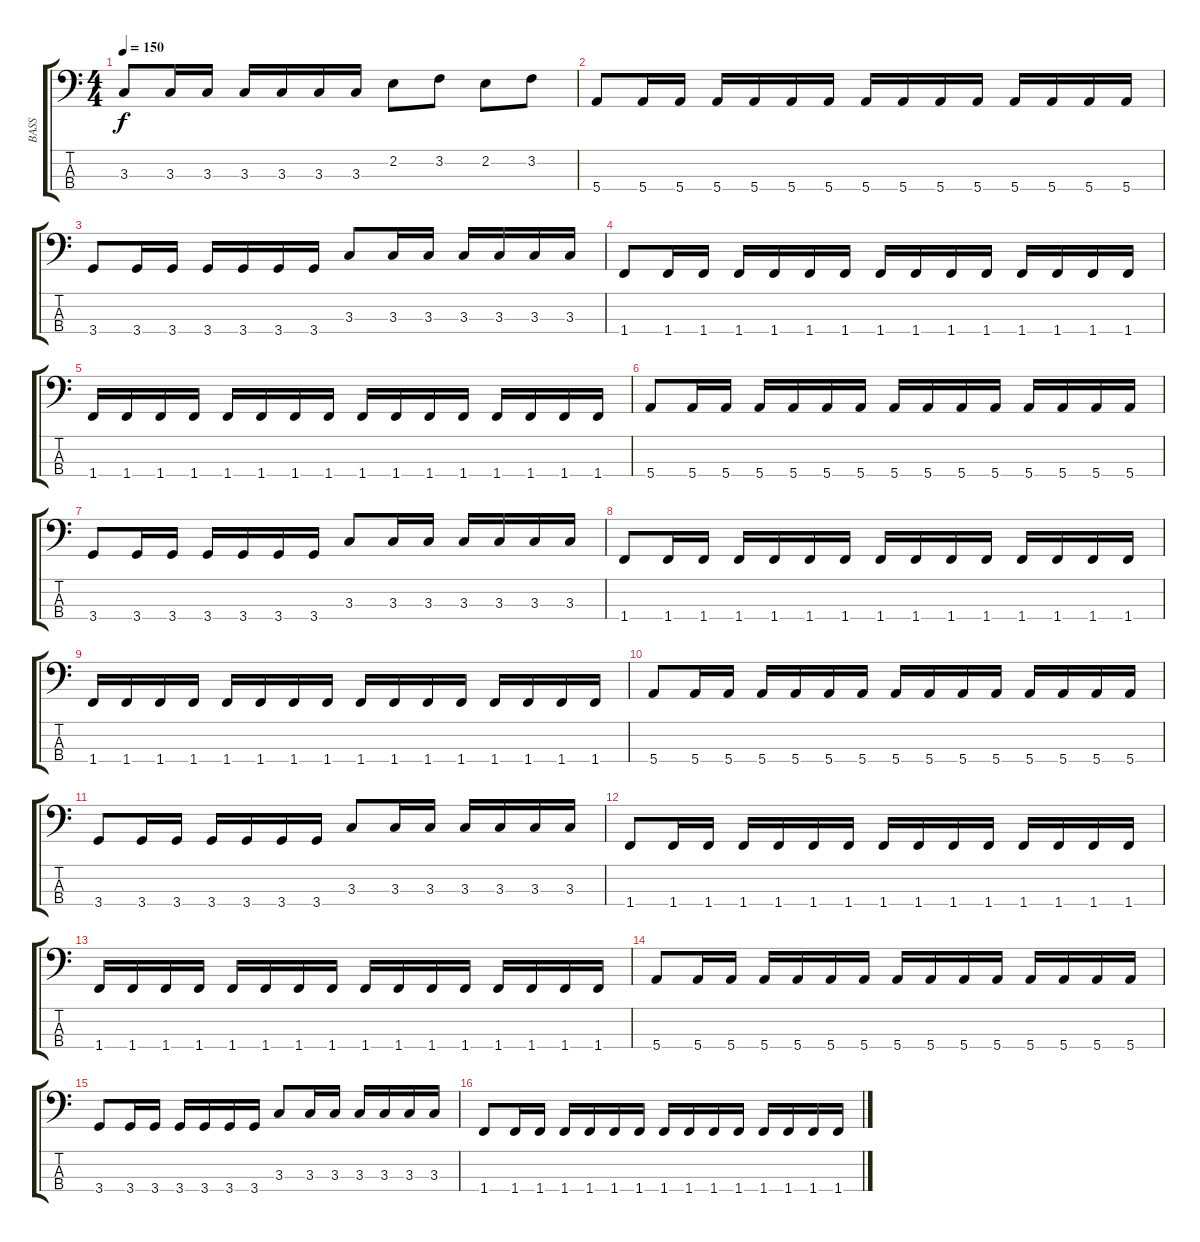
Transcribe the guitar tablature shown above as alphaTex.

\track ("BASS" "BASS") {instrument electricbassfinger}
\staff {score tabs}
\tuning (G2 D2 A1 E1) {hide}
\ts (4 4)
\tempo 150
\clef f4
\ks c
3.3.8{dy f} 3.3.16 3.3.16 3.3.16 3.3.16 3.3.16 3.3.16 2.2.8 3.2.8 2.2.8 3.2.8 |
5.4.8 5.4.16 5.4.16 5.4.16 5.4.16 5.4.16 5.4.16 5.4.16 5.4.16 5.4.16 5.4.16 5.4.16 5.4.16 5.4.16 5.4.16 |
3.4.8 3.4.16 3.4.16 3.4.16 3.4.16 3.4.16 3.4.16 3.3.8 3.3.16 3.3.16 3.3.16 3.3.16 3.3.16 3.3.16 |
1.4.8 1.4.16 1.4.16 1.4.16 1.4.16 1.4.16 1.4.16 1.4.16 1.4.16 1.4.16 1.4.16 1.4.16 1.4.16 1.4.16 1.4.16 |
1.4.16 1.4.16 1.4.16 1.4.16 1.4.16 1.4.16 1.4.16 1.4.16 1.4.16 1.4.16 1.4.16 1.4.16 1.4.16 1.4.16 1.4.16 1.4.16 |
5.4.8 5.4.16 5.4.16 5.4.16 5.4.16 5.4.16 5.4.16 5.4.16 5.4.16 5.4.16 5.4.16 5.4.16 5.4.16 5.4.16 5.4.16 |
3.4.8 3.4.16 3.4.16 3.4.16 3.4.16 3.4.16 3.4.16 3.3.8 3.3.16 3.3.16 3.3.16 3.3.16 3.3.16 3.3.16 |
1.4.8 1.4.16 1.4.16 1.4.16 1.4.16 1.4.16 1.4.16 1.4.16 1.4.16 1.4.16 1.4.16 1.4.16 1.4.16 1.4.16 1.4.16 |
1.4.16 1.4.16 1.4.16 1.4.16 1.4.16 1.4.16 1.4.16 1.4.16 1.4.16 1.4.16 1.4.16 1.4.16 1.4.16 1.4.16 1.4.16 1.4.16 |
5.4.8 5.4.16 5.4.16 5.4.16 5.4.16 5.4.16 5.4.16 5.4.16 5.4.16 5.4.16 5.4.16 5.4.16 5.4.16 5.4.16 5.4.16 |
3.4.8 3.4.16 3.4.16 3.4.16 3.4.16 3.4.16 3.4.16 3.3.8 3.3.16 3.3.16 3.3.16 3.3.16 3.3.16 3.3.16 |
1.4.8 1.4.16 1.4.16 1.4.16 1.4.16 1.4.16 1.4.16 1.4.16 1.4.16 1.4.16 1.4.16 1.4.16 1.4.16 1.4.16 1.4.16 |
1.4.16 1.4.16 1.4.16 1.4.16 1.4.16 1.4.16 1.4.16 1.4.16 1.4.16 1.4.16 1.4.16 1.4.16 1.4.16 1.4.16 1.4.16 1.4.16 |
5.4.8 5.4.16 5.4.16 5.4.16 5.4.16 5.4.16 5.4.16 5.4.16 5.4.16 5.4.16 5.4.16 5.4.16 5.4.16 5.4.16 5.4.16 |
3.4.8 3.4.16 3.4.16 3.4.16 3.4.16 3.4.16 3.4.16 3.3.8 3.3.16 3.3.16 3.3.16 3.3.16 3.3.16 3.3.16 |
1.4.8 1.4.16 1.4.16 1.4.16 1.4.16 1.4.16 1.4.16 1.4.16 1.4.16 1.4.16 1.4.16 1.4.16 1.4.16 1.4.16 1.4.16
